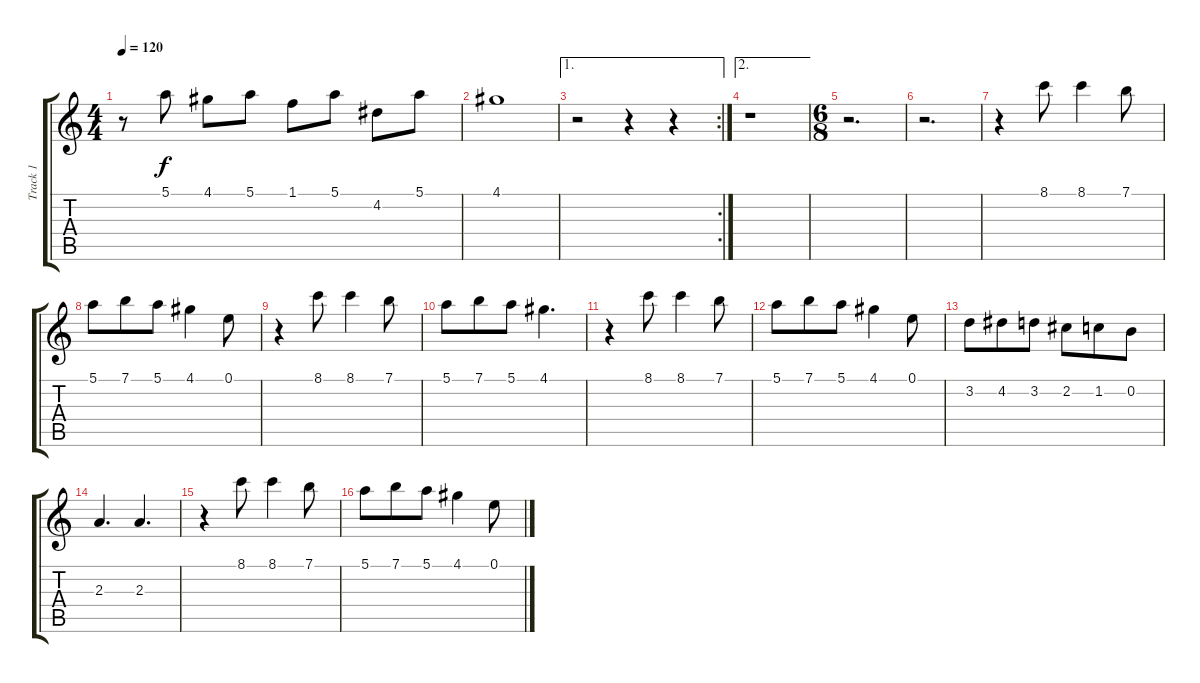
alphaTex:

\track ("Track 1" "Track 1") {instrument acousticguitarnylon}
\staff {score tabs}
\tuning (E4 B3 G3 D3 A2 E2) {hide}
\ts (4 4)
\tempo 120
\clef g2
\ks c
r.8{dy f} 5.1.8 4.1.8 5.1.8 1.1.8 5.1.8 4.2.8 5.1.8 |
4.1.1 |
\ae 1
\rc 2
r.2 r.4 r.4 |
\ae 2
r.1 |
\ts (6 8)
r.2{d} |
r.2{d} |
r.4 8.1.8 8.1.4 7.1.8 |
5.1.8 7.1.8 5.1.8 4.1.4 0.1.8 |
r.4 8.1.8 8.1.4 7.1.8 |
5.1.8 7.1.8 5.1.8 4.1.4{d} |
r.4 8.1.8 8.1.4 7.1.8 |
5.1.8 7.1.8 5.1.8 4.1.4 0.1.8 |
3.2.8 4.2.8 3.2.8 2.2.8 1.2.8 0.2.8 |
2.3.4{d} 2.3.4{d} |
r.4 8.1.8 8.1.4 7.1.8 |
5.1.8 7.1.8 5.1.8 4.1.4 0.1.8
